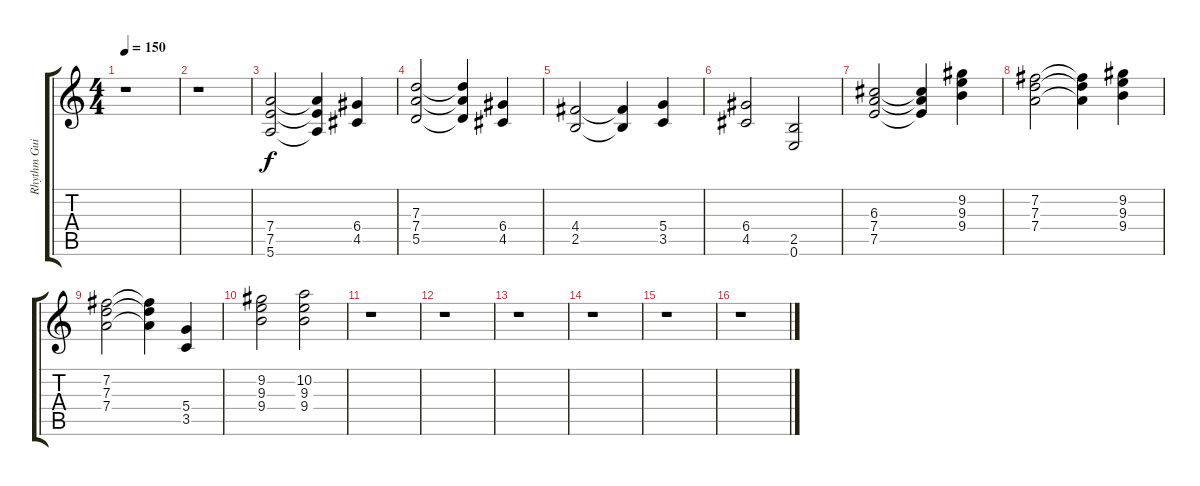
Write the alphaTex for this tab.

\track ("Rhythm Guitar" "Rhythm Gui") {instrument distortionguitar}
\staff {score tabs}
\tuning (E4 B3 G3 D3 A2 E2) {hide}
\ts (4 4)
\tempo 150
\clef g2
\ks c
r.1{dy f} |
r.1 |
(7.4 7.5 5.6).2 (7.4{t} 7.5{t} 5.6{t}).4 (6.4 4.5).4 |
(7.3 7.4 5.5).2 (7.3{t} 7.4{t} 5.5{t}).4 (6.4 4.5).4 |
(4.4 2.5).2 (4.4{t} 2.5{t}).4 (5.4 3.5).4 |
(6.4 4.5).2 (2.5 0.6).2 |
(6.3 7.4 7.5).2 (6.3{t} 7.4{t} 7.5{t}).4 (9.2 9.3 9.4).4 |
(7.2 7.3 7.4).2 (7.2{t} 7.3{t} 7.4{t}).4 (9.2 9.3 9.4).4 |
(7.2 7.3 7.4).2 (7.2{t} 7.3{t} 7.4{t}).4 (5.4 3.5).4 |
(9.2 9.3 9.4).2 (10.2 9.3 9.4).2 |
r.1 |
r.1 |
r.1 |
r.1 |
r.1 |
r.1
